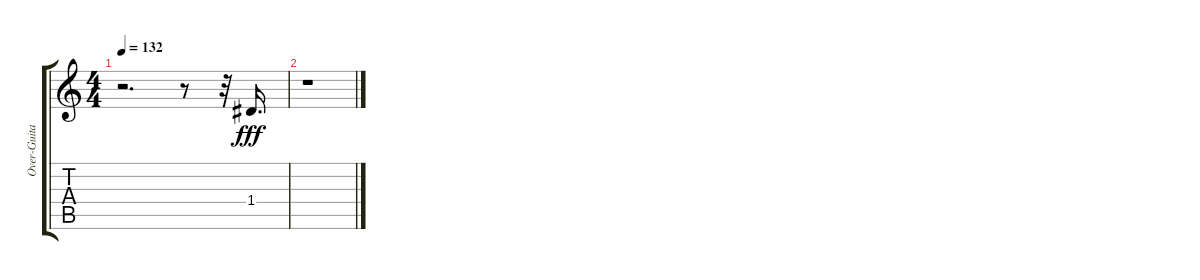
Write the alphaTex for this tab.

\track ("Over-Guitar" "Over-Guita") {instrument overdrivenguitar}
\staff {score tabs}
\tuning (E4 B3 G3 D3 A2 E2) {hide}
\ts (4 4)
\tempo 132
\clef g2
\ks c
r.2{d dy ff} r.8 r.32 1.4.16{d dy fff volume 2} |
r.1
